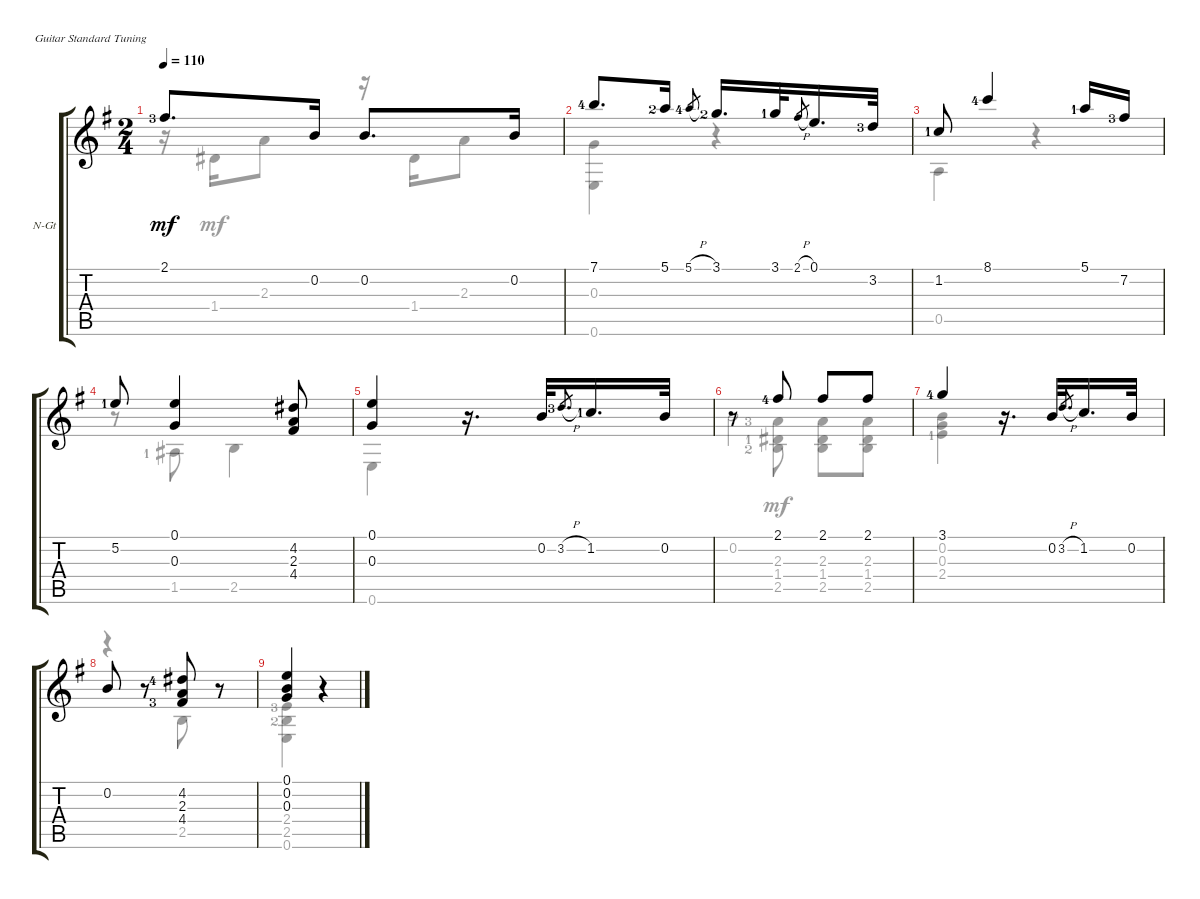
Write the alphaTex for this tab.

\defaultSystemsLayout 4
\bracketExtendMode groupsimilarinstruments
\firstSystemTrackNameOrientation horizontal
\otherSystemsTrackNameOrientation horizontal
\track ("Nylon Guitar" "N-Gt") {instrument acousticguitarnylon}
\staff {score tabs}
\tuning (E4 B3 G3 D3 A2 E2)
\voice
\ts (2 4)
\tempo 110
\clef g2
\scale
0.31677
\ks g
2.1{lf 4}.8{d dy mf} 0.2.16 0.2.8{d} 0.2.16 |
\scale
0.462112 7.1{lf 5}.8{d} 5.1{lf 3}.16 5.1{h lf 5}.8{gr} 3.1{lf 3}.16{d} 3.1{lf 2}.32 2.1{h}.8{gr} 0.1.16{d} 3.2{lf 4}.32 |
\scale
0.1862 1.2{lf 2}.8 8.1{lf 5}.4 5.1{lf 2}.16 7.2{lf 4}.16 |
\scale
0.163516 5.2{lf 2}.8 (0.1 0.3).4 (4.2 2.3 4.4).8 |
\scale
0.650284 (0.1 0.3).4 r.16{d} 0.2.32 3.2{h lf 4}.8{d gr} 1.2{lf 2}.16{d} 0.2.32 |
\scale
0.229199 r.8 2.1{lf 5}.8 2.1.8 2.1.8 |
\scale
0.547881 3.1{lf 5}.4 r.16{d} 0.2.32 3.2{h}.8{d gr} 1.2.16{d} 0.2.32 |
\scale
0.22292 0.2.8 r.8 (4.2{lf 5} 2.3 4.4{lf 4}).8 r.8 |
(0.1 0.2 0.3).4 r.4
\voice
\clef g2
\ottava regular
\simile none
\scale
0.31677
\ks g
r.16{dy mf} 1.4.16 2.3.8 r.16 1.4.16 2.3.8 |
\scale
0.462112 (0.3 0.6).4 r.4 |
\scale
0.1862 0.5.4 r.4 |
\scale
0.163516 r.8 1.5{lf 2}.8 2.5.4 |
\scale
0.650284 0.6.4 |
\scale
0.229199 0.2.2 |
\scale
0.547881 (2.4{lf 2} 0.3 0.2).4 r.16{d} |
\scale
0.22292 r.4 2.5.8 r.8 |
(2.5{lf 3} 2.4{lf 4} 0.6).4
\voice
\clef g2
\ottava regular
\simile none
\scale
0.31677
\ks g
|
\scale
0.462112 |
\scale
0.1862 |
\scale
0.163516 |
\scale
0.650284 |
\scale
0.229199 r.8 (2.3{lf 4} 1.4{lf 2} 2.5{lf 3}).8 (2.5 1.4 2.3).8 (2.3 1.4 2.5).8 |
\scale
0.547881 |
\scale
0.22292 |
